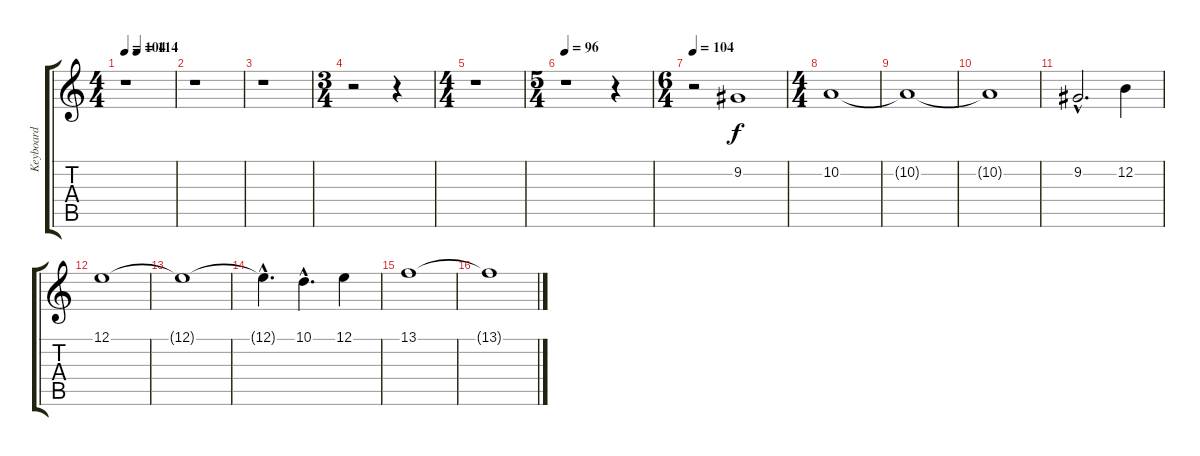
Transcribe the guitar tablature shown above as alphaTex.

\track ("Keyboard" "Keyboard") {instrument stringensemble2}
\staff {score tabs}
\tuning (E4 B3 G3 D3 A2 E2) {hide}
\ts (4 4)
\tempo 104
\tempo (114 0.25)
\clef g2
\ks c
r.1{dy f} |
r.1 |
r.1 |
\ts (3 4)
r.2 r.4 |
\ts (4 4)
r.1 |
\ts (5 4)
\tempo 96
r.1 r.4 |
\ts (6 4)
\tempo 104
r.2 9.2.1 |
\ts (4 4)
10.2.1 |
10.2{t}.1 |
10.2{t}.1 |
9.2{hac}.2{d} 12.2.4 |
12.1.1 |
12.1{t}.1 |
12.1{hac t}.4{d} 10.1{hac}.4{d} 12.1.4 |
13.1.1 |
13.1{t}.1
